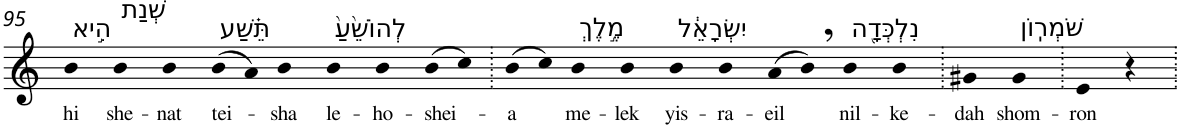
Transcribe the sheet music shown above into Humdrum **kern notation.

**kern	**text
*part1	*part1
*staff1	*staff1
*I"Piano	*
*I'Pno	*
!!LO:PB:g=z
*clefG2	*
*k[]	*
=95	=95
!LO:TX:a:t=הִ֣יא	!
!	!LO:LY:b
4b	hi
!LO:TX:a:t=שְׁנַת	!
!	!LO:LY:b
4b	she-
!	!LO:LY:b
4b	-nat
!LO:TX:a:t=תֵּ֗שַׁע	!
!	!LO:LY:b
(>8b	tei-
8a)	.
!	!LO:LY:b
4b	-sha
!LO:TX:a:t=לְהוֹשֵׁ֙עַ֙	!
!	!LO:LY:b
4b	le-
!	!LO:LY:b
4b	-ho-
!	!LO:LY:b
(>8b	-shei-
8cc)	.
=96.	=96.
!	!LO:LY:b
(>8b	-a
8cc)	.
!LO:TX:a:t=מֶ֣לֶךְ	!
!	!LO:LY:b
4b	me-
!	!LO:LY:b
4b	-lek
!LO:TX:a:t=יִשְׂרָאֵ֔ל	!
!	!LO:LY:b
4b	yis-
!	!LO:LY:b
4b	-ra-
!	!LO:LY:b
(>8a	-eil
8b,)	.
!LO:TX:a:t=נִלְכְּדָ֖ה	!
!	!LO:LY:b
4b	nil-
!	!LO:LY:b
4b	-ke-
=97.	=97.
!	!LO:LY:b
4g#X	-dah
!LO:TX:a:t=שֹׁמְרֽוֹן	!
!	!LO:LY:b
4g#	shom-
=98.	=98.
!	!LO:LY:b
4e	-ron
4r	.
=.	=.
*-	*-
